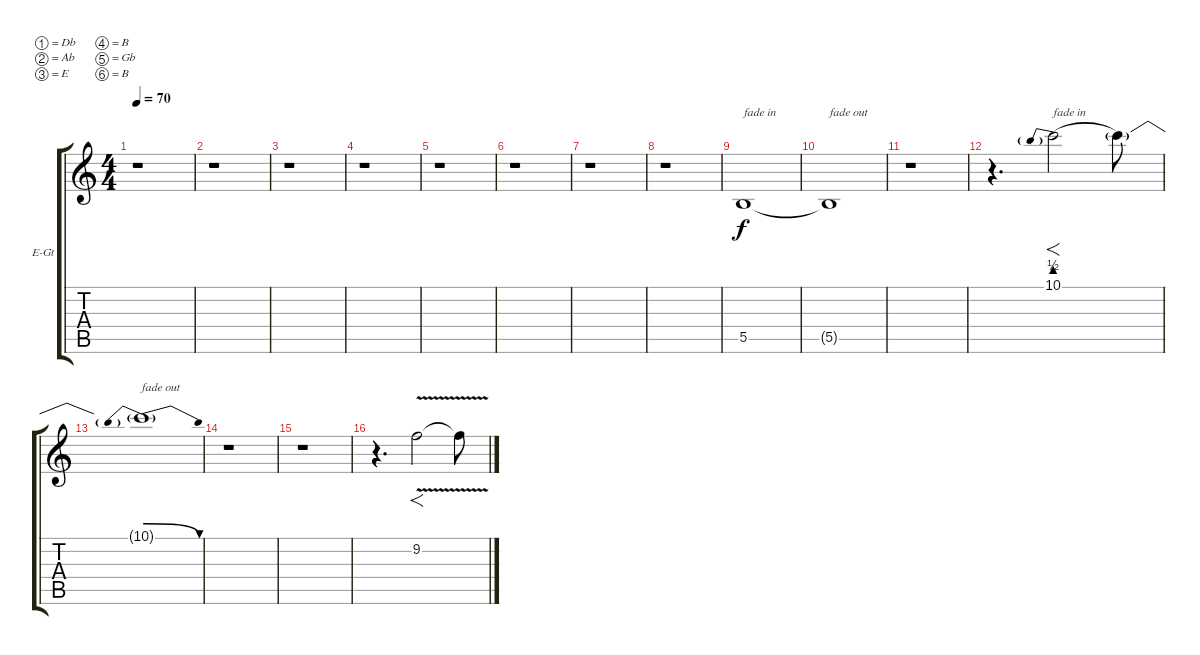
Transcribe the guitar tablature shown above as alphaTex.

\bracketExtendMode groupsimilarinstruments
\firstSystemTrackNameOrientation horizontal
\otherSystemsTrackNameOrientation horizontal
\track ("Logan Mader" "E-Gt") {instrument distortionguitar}
\staff {score tabs}
\tuning (Db4 Ab3 E3 B2 Gb2 B1)
\ts (4 4)
\tempo 70
\clef g2
\ks c
r.1{dy f instrument distortionguitar} |
r.1 |
r.1 |
r.1 |
r.1 |
r.1 |
r.1 |
r.1 |
5.5.1{txt "fade in"} |
5.5{t}.1{txt "fade out"} |
r.1 |
r.4{d} 10.1{be (prebend 0 2 60 2)}.2{f txt "fade in"} 10.1{t}.8 |
10.1{be (prebendrelease 0 2 60 0) t}.1{txt "fade out"} |
r.1 |
r.1 |
r.4{d} 9.2{v}.2{f} 9.2{v t}.8
